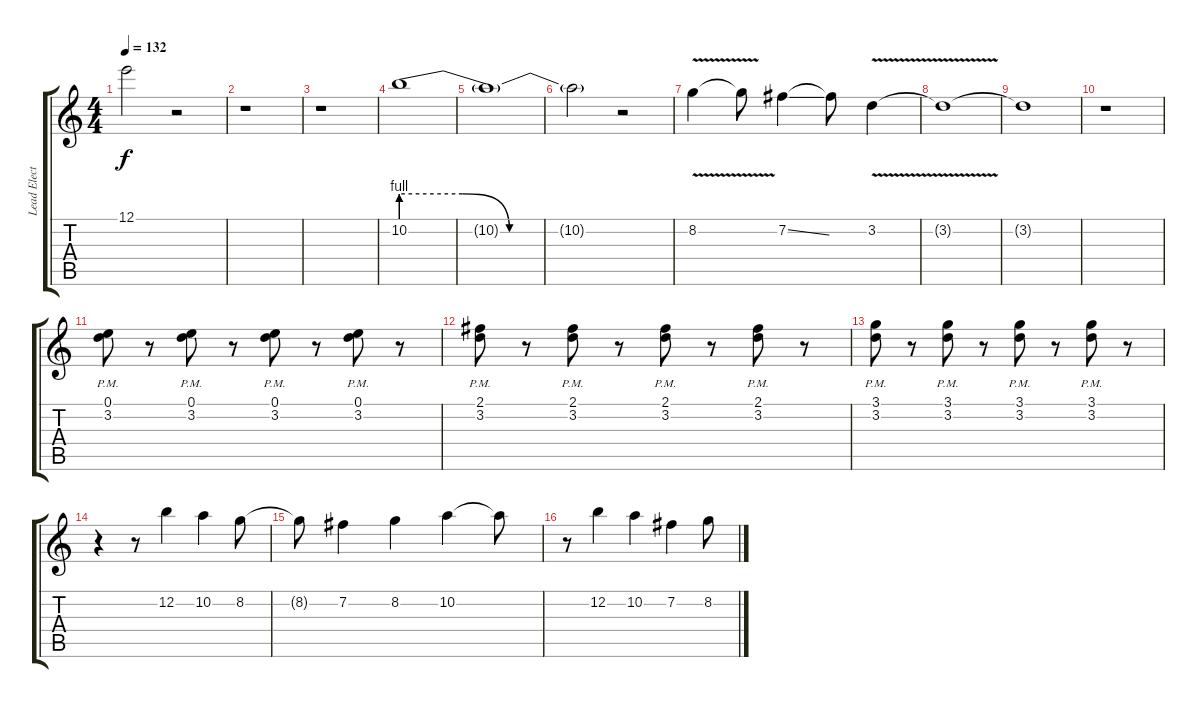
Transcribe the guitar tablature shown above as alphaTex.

\track ("Lead Electric Guitar" "Lead Elect") {instrument distortionguitar}
\staff {score tabs}
\tuning (E4 B3 G3 D3 A2 E2) {hide}
\ts (4 4)
\tempo 132
\clef g2
\ks c
12.1{t}.2{dy f} r.2 |
r.1 |
r.1 |
10.2{be (custom 0 4 17 4 30 0 44 0 60 0)}.1 |
10.2{t}.1 |
10.2{t}.2 r.2 |
8.2{v}.4 8.2{t}.8 7.2{ss}.4 7.2{t}.8 3.2{v}.4 |
3.2{t}.1 |
3.2{t}.1 |
r.1 |
(0.1{pm} 3.2{pm}).8 r.8 (0.1{pm} 3.2{pm}).8 r.8 (0.1{pm} 3.2{pm}).8 r.8 (0.1{pm} 3.2{pm}).8 r.8 |
(2.1{pm} 3.2{pm}).8 r.8 (2.1{pm} 3.2{pm}).8 r.8 (2.1{pm} 3.2{pm}).8 r.8 (2.1{pm} 3.2{pm}).8 r.8 |
(3.1{pm} 3.2{pm}).8 r.8 (3.1{pm} 3.2{pm}).8 r.8 (3.1{pm} 3.2{pm}).8 r.8 (3.1{pm} 3.2{pm}).8 r.8 |
r.4 r.8 12.2.4 10.2.4 8.2.8 |
8.2{t}.8 7.2.4 8.2.4 10.2.4 10.2{t}.8 |
r.8 12.2.4 10.2.4 7.2.4 8.2.8
